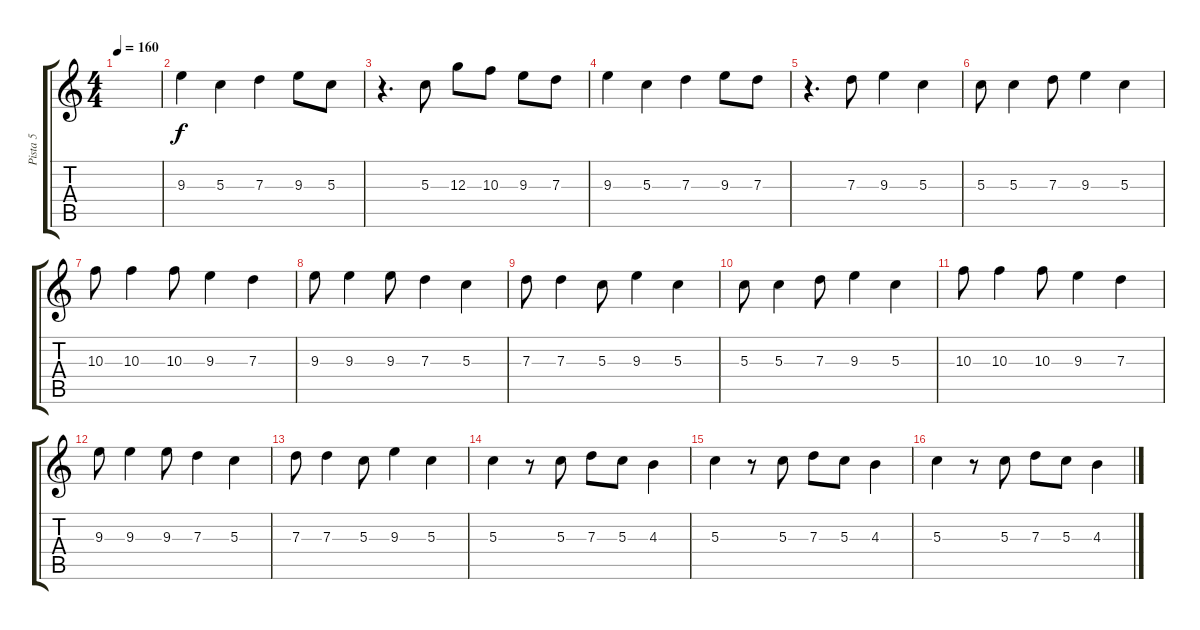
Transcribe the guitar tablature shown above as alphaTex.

\track ("Pista 5" "Pista 5") {instrument distortionguitar}
\staff {score tabs}
\tuning (E4 B3 G3 D3 A2 E2) {hide}
\ts (4 4)
\tempo 160
\clef g2
\ks c
|
9.3.4 5.3.4 7.3.4 9.3.8 5.3.8 |
r.4{d} 5.3.8 12.3.8 10.3.8 9.3.8 7.3.8 |
9.3.4 5.3.4 7.3.4 9.3.8 7.3.8 |
r.4{d} 7.3.8 9.3.4 5.3.4 |
5.3.8 5.3.4 7.3.8 9.3.4 5.3.4 |
10.3.8 10.3.4 10.3.8 9.3.4 7.3.4 |
9.3.8 9.3.4 9.3.8 7.3.4 5.3.4 |
7.3.8 7.3.4 5.3.8 9.3.4 5.3.4 |
5.3.8 5.3.4 7.3.8 9.3.4 5.3.4 |
10.3.8 10.3.4 10.3.8 9.3.4 7.3.4 |
9.3.8 9.3.4 9.3.8 7.3.4 5.3.4 |
7.3.8 7.3.4 5.3.8 9.3.4 5.3.4 |
5.3.4 r.8 5.3.8 7.3.8 5.3.8 4.3.4 |
5.3.4 r.8 5.3.8 7.3.8 5.3.8 4.3.4 |
5.3.4 r.8 5.3.8 7.3.8 5.3.8 4.3.4
